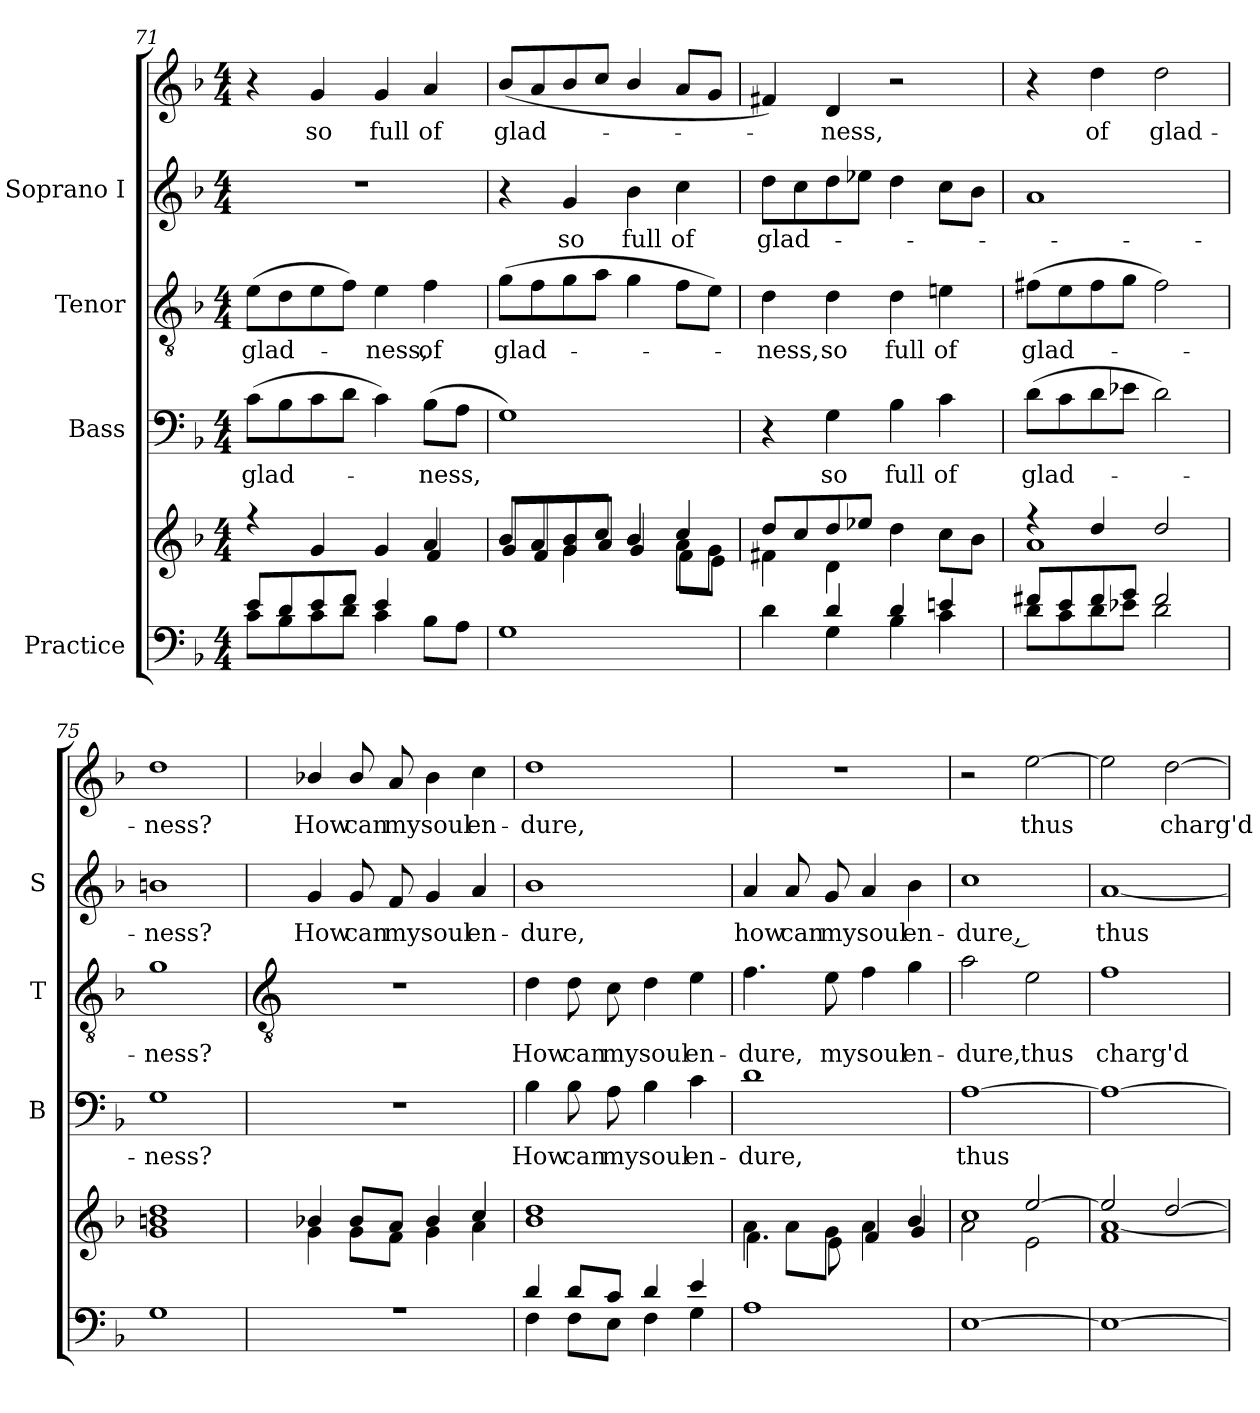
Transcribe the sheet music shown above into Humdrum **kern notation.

**kern	**kern	**kern	**text	**kern	**text	**kern	**text	**kern	**text
*part4	*part4	*part3	*part3	*part2	*part2	*part1	*part1	*part1	*part1
*staff6	*staff5	*staff4	*staff4	*staff3	*staff3	*staff2	*staff2	*staff1	*staff1
*I"Practice	*	*I"Bass	*	*I"Tenor	*	*I"Soprano I	*	*	*
*	*	*I'B	*	*I'T	*	*I'S	*	*	*
!!LO:LB:g=z
*clefF4	*clefG2	*clefF4	*	*clefGv2	*	*clefG2	*	*clefG2	*
*k[b-]	*k[b-]	*k[b-]	*	*k[b-]	*	*k[b-]	*	*k[b-]	*
*F:	*F:	*F:	*	*F:	*	*F:	*	*F:	*
*M4/4	*M4/4	*M4/4	*	*M4/4	*	*M4/4	*	*M4/4	*
=71	=71	=71	=71	=71	=71	=71	=71	=71	=71
*^	*^	*	*	*	*	*	*	*	*
*	*	*	*^	*	*	*	*	*	*	*	*
!	!	!	!	!	!	!LO:LY:b	!	!LO:LY:b	!	!	!	!
8eL	8cL	4r	1ryy	2.ryy	(>8cL	glad-	(>8eL	glad-	1r	.	4r	.
8d	8B-	.	.	.	8B-	.	8d	.	.	.	.	.
!	!	!	!	!	!	!	!	!	!	!	!	!LO:LY:b
8e	8c	4g	.	.	8c	.	8e	.	.	.	4g	so
8fJ	8dJ	.	.	.	8dJ	.	8fJ)	.	.	.	.	.
!	!	!	!	!	!	!	!	!LO:LY:b	!	!	!	!LO:LY:b
4e	4c	4g	.	.	4c)	.	4e	ness,	.	.	4g	full
!	!	!	!	!	!	!LO:LY:b	!	!LO:LY:b	!	!	!	!LO:LY:b
4ryy	8B-L	4a	.	4f	(>8B-L	ness,	4f	of	.	.	4a	of
.	8AJ	.	.	.	8AJ	.	.	.	.	.	.	.
=72	=72	=72	=72	=72	=72	=72	=72	=72	=72	=72	=72	=72
!	!	!	!	!	!	!	!	!LO:LY:b	!	!	!	!LO:LY:b
*v	*v	*	*	*	*	*	*	*	*	*	*	*
1G	8b-/L	4ryy	8gL	1G)	.	(>8gL	glad-	4r	.	(<8b-/L	glad-
.	8a/	.	8f	.	.	8f	.	.	.	8a/	.
!	!	!	!	!	!	!	!	!	!LO:LY:b	!	!
.	8b-/	4g\	8g	.	.	8g	.	4g	so	8b-/	.
.	8cc/J	.	8aJ	.	.	8aJ	.	.	.	8cc/J	.
!	!	!	!	!	!	!	!	!	!LO:LY:b	!	!
.	4b-/	4b-/	4g	.	.	4g	.	4b-	full	4b-/	.
!	!	!	!	!	!	!	!	!	!LO:LY:b	!	!
.	8a\L	4cc/	8f\L	.	.	8fL	.	4cc	of	8aL	.
.	8g\J	.	8e\J	.	.	8eJ)	.	.	.	8gJ	.
=73	=73	=73	=73	=73	=73	=73	=73	=73	=73	=73	=73
*^	*	*	*	*	*	*	*	*	*	*	*
!	!	!	!	!	!	!	!	!LO:LY:b	!	!LO:LY:b	!	!
*	*	*	*v	*v	*	*	*	*	*	*	*	*
4d	4ryy	4f#X\	8dd/L	4r	.	4d	ness,	8ddL	glad-	4f#X)	.
.	.	.	8cc/	.	.	.	.	8cc	.	.	.
!	!	!	!	!	!LO:LY:b	!	!LO:LY:b	!	!	!	!LO:LY:b
4d	4G	4d\	8dd/	4G	so	4d	so	8dd	.	4d	ness,
.	.	.	8ee-X/J	.	.	.	.	8ee-XJ	.	.	.
!	!	!	!	!	!LO:LY:b	!	!LO:LY:b	!	!	!	!
4d	4B-	2ryy	4dd	4B-	full	4d	full	4dd	.	2r	.
!	!	!	!	!	!LO:LY:b	!	!LO:LY:b	!	!	!	!
4en	4c	.	8ccL	4c	of	4en	of	8ccL	.	.	.
.	.	.	8b-J	.	.	.	.	8b-J	.	.	.
=74	=74	=74	=74	=74	=74	=74	=74	=74	=74	=74	=74
!	!	!	!	!	!LO:LY:b	!	!LO:LY:b	!	!	!	!
8f#XL	8dL	4r	1a	(>8dL	glad-	(>8f#XL	glad-	1a	.	4r	.
8e	8c	.	.	8c	.	8e	.	.	.	.	.
!	!	!	!	!	!	!	!	!	!	!	!LO:LY:b
8f#	8d	4dd	.	8d	.	8f#	.	.	.	4dd	of
8gJ	8e-XJ	.	.	8e-XJ	.	8gJ	.	.	.	.	.
!	!	!	!	!	!	!	!	!	!	!	!LO:LY:b
2f#	2d	2dd	.	2d)	.	2f#)	.	.	.	2dd	glad-
=75	=75	=75	=75	=75	=75	=75	=75	=75	=75	=75	=75
*	*	*	*^	*	*	*	*	*	*	*	*
!	!	!	!	!	!	!LO:LY:b	!	!LO:LY:b	!	!LO:LY:b	!	!LO:LY:b
*v	*v	*	*	*	*	*	*	*	*	*	*	*
1G	1dd	1bn	1g	1G	ness?	1g	ness?	1bn	ness?	1dd	-ness?
*	*v	*v	*v	*	*	*	*	*	*	*	*
!!LO:LB:g=z
=76	=76	=76	=76	=76	=76	=76	=76	=76	=76
*	*	*	*	*clefGv2	*	*	*	*	*
*^	*^	*	*	*	*	*	*	*	*
*	*	*	*^	*	*	*	*	*	*	*	*
!	!	!	!	!	!	!	!	!	!	!LO:LY:b	!	!LO:LY:b
*	*	*	*v	*v	*	*	*	*	*	*	*	*
1r	1ryy	4b-X/	4g	1r	.	1r	.	4g	-How	4b-X/	How
!	!	!	!	!	!	!	!	!	!LO:LY:b	!	!LO:LY:b
.	.	8b-/L	8gL	.	.	.	.	8g	can	8b-/	can
!	!	!	!	!	!	!	!	!	!LO:LY:b	!	!LO:LY:b
.	.	8aJ	8fJ	.	.	.	.	8f	my	8a	my
!	!	!	!	!	!	!	!	!	!LO:LY:b	!	!LO:LY:b
.	.	4b-/	4g	.	.	.	.	4g	soul	4b-	soul
!	!	!	!	!	!	!	!	!	!LO:LY:b	!	!LO:LY:b
.	.	4cc	4a\	.	.	.	.	4a	en-	4cc	en-
=77	=77	=77	=77	=77	=77	=77	=77	=77	=77	=77	=77
!	!	!	!	!	!LO:LY:b	!	!LO:LY:b	!	!LO:LY:b	!	!LO:LY:b
4d	4F	1dd	1b-	4B-	How	4d	How	1b-	dure,	1dd	-dure,
!	!	!	!	!	!LO:LY:b	!	!LO:LY:b	!	!	!	!
8dL	8FL	.	.	8B-	can	8d	can	.	.	.	.
!	!	!	!	!	!LO:LY:b	!	!LO:LY:b	!	!	!	!
8cJ	8EJ	.	.	8A	my	8c	my	.	.	.	.
!	!	!	!	!	!LO:LY:b	!	!LO:LY:b	!	!	!	!
4d	4F	.	.	4B-	soul	4d	soul	.	.	.	.
!	!	!	!	!	!LO:LY:b	!	!LO:LY:b	!	!	!	!
4e	4G	.	.	4c	en-	4e	en-	.	.	.	.
=78	=78	=78	=78	=78	=78	=78	=78	=78	=78	=78	=78
*	*	*	*^	*	*	*	*	*	*	*	*
!	!	!	!	!	!	!LO:LY:b	!	!LO:LY:b	!	!LO:LY:b	!	!
*v	*v	*	*	*	*	*	*	*	*	*	*	*
1A	1ryy	4a	4.f\	1d	-dure,	4.f	-dure,	4a	how	1r	.
!	!	!	!	!	!	!	!	!	!LO:LY:b	!	!
.	.	8aL	.	.	.	.	.	8a	can	.	.
!	!	!	!	!	!	!	!LO:LY:b	!	!LO:LY:b	!	!
.	.	8gJ	8e\	.	.	8e	my	8g	my	.	.
!	!	!	!	!	!	!	!LO:LY:b	!	!LO:LY:b	!	!
.	.	4a	4f	.	.	4f	soul	4a	soul	.	.
!	!	!	!	!	!	!	!LO:LY:b	!	!LO:LY:b	!	!
.	.	4b-/	4g	.	.	4g	en-	4b-	en-	.	.
=79	=79	=79	=79	=79	=79	=79	=79	=79	=79	=79	=79
!	!	!	!	!	!LO:LY:b	!	!LO:LY:b	!	!LO:LY:b	!	!
[1E	2ryy	1cc\	2a\	[1A	thus	2a	-dure,	1cc	dure ,	2r	.
!	!	!	!	!	!	!	!LO:LY:b	!	!	!	!LO:LY:b
.	[2ee	.	2e\	.	.	2e	thus	.	.	[2ee	-thus
=80	=80	=80	=80	=80	=80	=80	=80	=80	=80	=80	=80
!	!	!	!	!	!	!	!LO:LY:b	!	!LO:LY:b	!	!
1E_	2ee/]	[1a	1f	1A_	.	1f	charg'd	[1a	thus	2ee]	.
!	!	!	!	!	!	!	!	!	!	!	!LO:LY:b
.	[2dd/	.	.	.	.	.	.	.	.	[2dd	charg'd
*	*v	*v	*v	*	*	*	*	*	*	*	*
=	=	=	=	=	=	=	=	=	=
*-	*-	*-	*-	*-	*-	*-	*-	*-	*-
